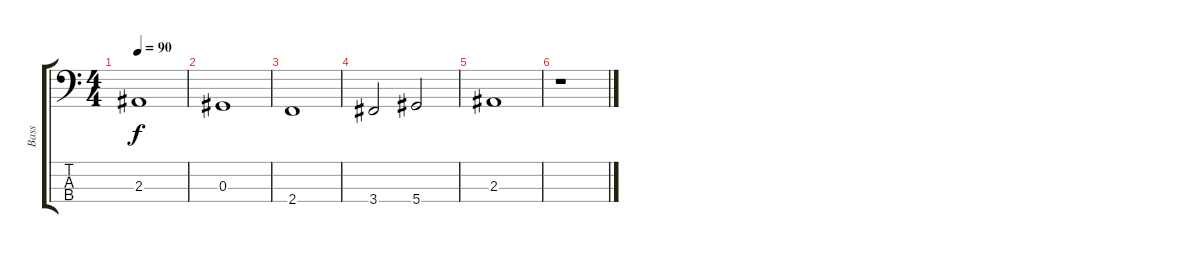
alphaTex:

\track ("Bass" "Bass") {instrument electricbasspick}
\staff {score tabs}
\tuning (Gb2 Db2 Ab1 Eb1) {hide}
\ts (4 4)
\tempo 90
\clef f4
\ks c
2.3.1{dy f} |
0.3.1 |
2.4.1 |
3.4.2 5.4.2 |
2.3.1 |
r.1
